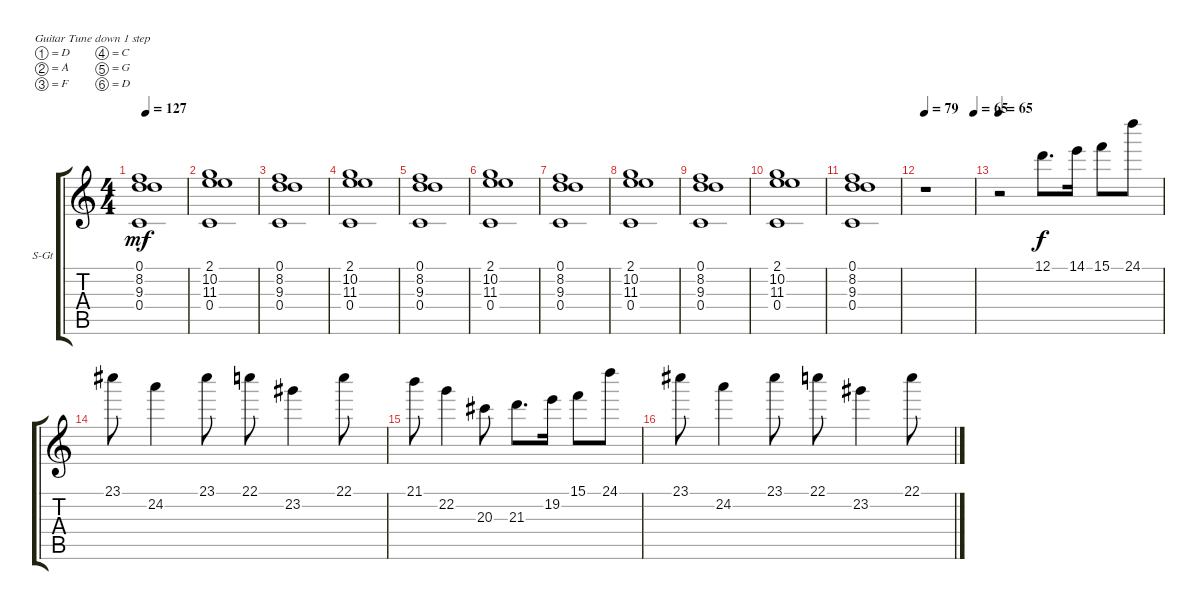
\bracketExtendMode groupsimilarinstruments
\firstSystemTrackNameOrientation horizontal
\otherSystemsTrackNameOrientation horizontal
\track ("Martin Keyboard1" "S-Gt") {instrument fx7echoes}
\staff {score tabs}
\tuning (D4 A3 F3 C3 G2 D2)
\displaytranspose 12
\ts (4 4)
\tempo 127
\clef g2
\ks c
(0.1 8.2 9.3 0.4).1{dy mf} |
(2.1 10.2 11.3 0.4).1 |
(0.1 8.2 9.3 0.4).1 |
(2.1 10.2 11.3 0.4).1 |
(0.1 8.2 9.3 0.4).1 |
(2.1 10.2 11.3 0.4).1 |
(0.1 8.2 9.3 0.4).1 |
(2.1 10.2 11.3 0.4).1 |
(0.1 8.2 9.3 0.4).1 |
(2.1 10.2 11.3 0.4).1 |
(0.1 8.2 9.3 0.4).1 |
\tempo 79
\tempo (65 1)
r.1 |
\tempo 65
r.2 12.1.8{d dy f} 14.1.16 15.1.8 24.1.8 |
23.1.8 24.2.4 23.1.8 22.1.8 23.2.4 22.1.8 |
21.1.8 22.2.4 20.3.8 21.3.8{d} 19.2.16 15.1.8 24.1.8 |
23.1.8 24.2.4 23.1.8 22.1.8 23.2.4 22.1.8
